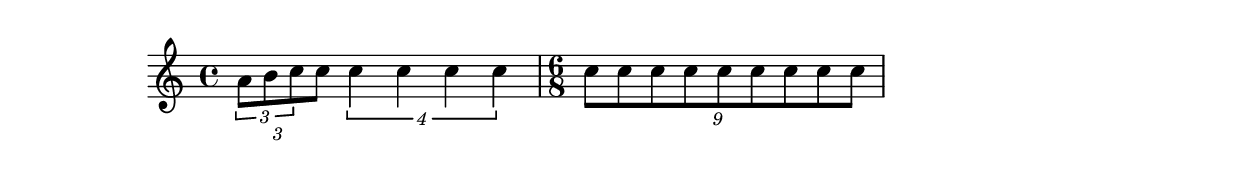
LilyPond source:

\header{
texidoc="
Tuplets are indicated by a bracket with a number.  There should be no
bracket if there is one beam that matches  the length of the tuplet.
The bracket does not interfere with the stafflines, and the number is
centered in the gap in the bracket.
";
}
\score{
	\notes \context Voice \relative c'' {
		 \times 2/3 { \times 2/3 { a8 b c}  c }
		 \times 3/4 { c4 c4 c4 c4 }
		 \time 6/8;
		 \times 6/9 { c8 c c c c c c c c }

		 }
}

\version "1.3.117"; 
